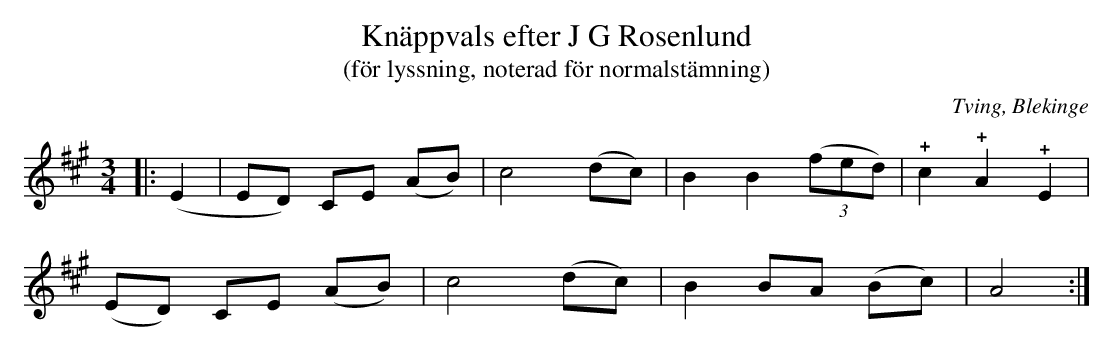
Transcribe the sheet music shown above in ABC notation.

X:1
T:Knäppvals efter J G Rosenlund
T:(för lyssning, noterad för normalstämning)
O:Tving, Blekinge
M:3/4
L:1/4
Q:160
K:A
|: (E | E/D/) C/E/ (A/B/) | c2 (d/c/) | B B ((3f/e/d/) | !+!c !+!A !+!E |
 (E/D/) C/E/ (A/B/) | c2 (d/c/) | B B/A/ (B/c/) | A2 :|
